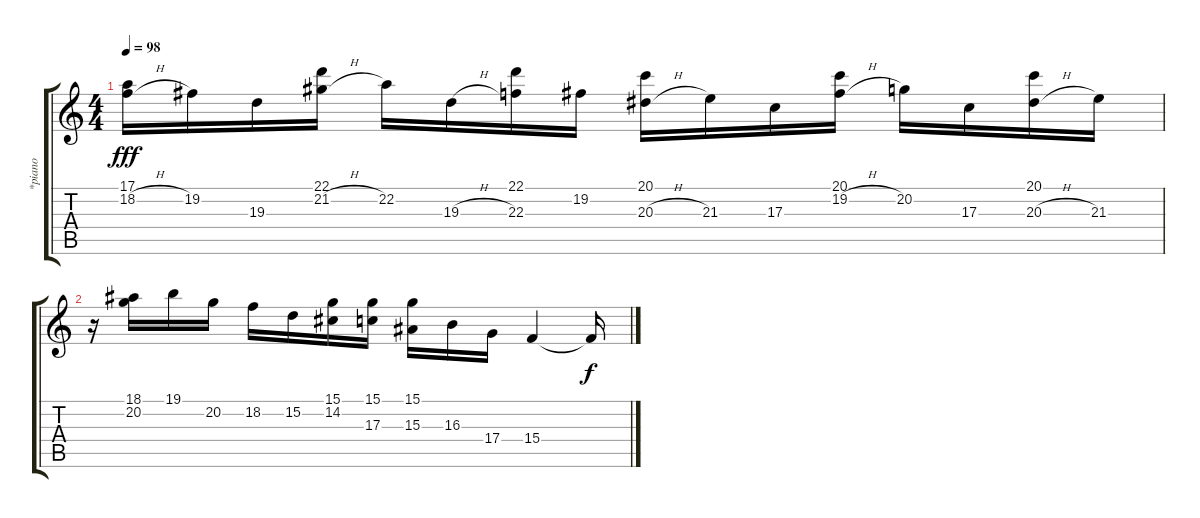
\track ("*piano" "*piano") {instrument acousticgrandpiano}
\staff {score tabs}
\tuning (E4 B3 G3 D3 A2 E2) {hide}
\ts (4 4)
\tempo 98
\clef g2
\ks c
(17.1 18.2{h}).16{dy fff} 19.2.16 19.3.16 (22.1 21.2{h}).16 22.2.16 19.3{h}.16 (22.1 22.3).16 19.2.16 (20.1 20.3{h}).16 21.3.16 17.3.16 (20.1 19.2{h}).16 20.2.16 17.3.16 (20.1 20.3{h}).16 21.3.16 |
r.16 (18.1 20.2).16 19.1.16 20.2.16 18.2.16 15.2.16 (15.1 14.2).16 (15.1 17.3).16 (15.1 15.3).16 16.3.16 17.4.16 15.4.4 15.4{t}.16{dy f}
